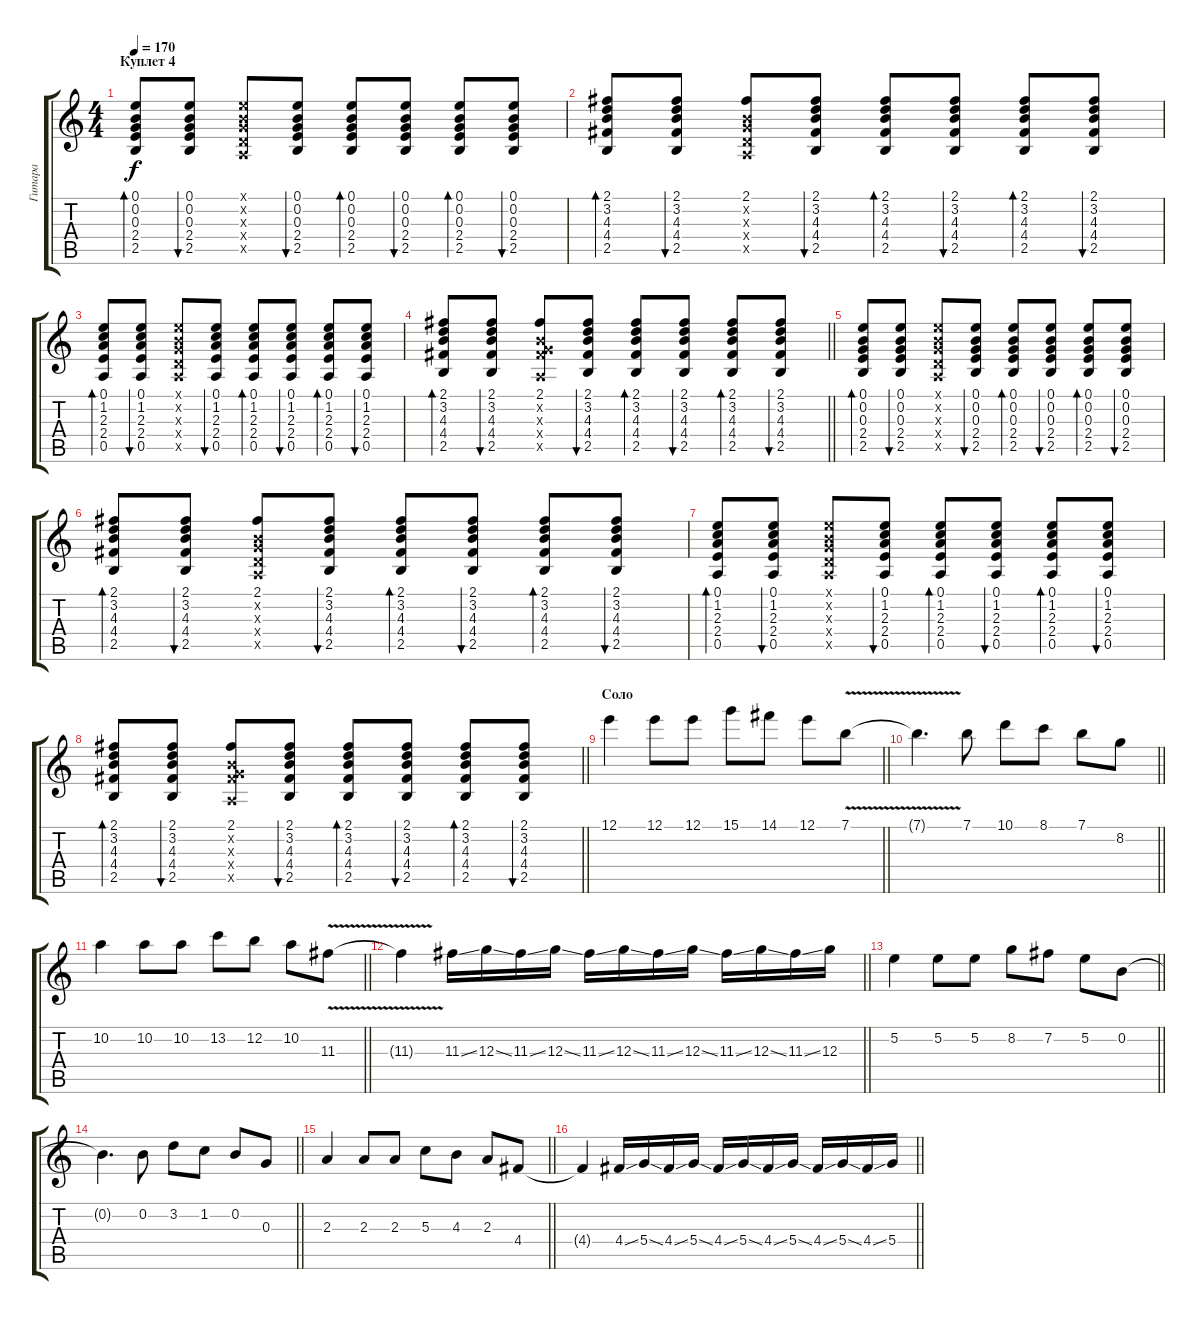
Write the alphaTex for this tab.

\track ("Гитара" "Гитара") {instrument overdrivenguitar}
\staff {score tabs}
\tuning (E4 B3 G3 D3 A2 E2) {hide}
\ts (4 4)
\section ("" "Куплет 4")
\tempo 170
\clef g2
\ks c
(0.1 0.2 0.3 2.4 2.5).8{bd 60 dy f volume 13 instrument overdrivenguitar} (0.1 0.2 0.3 2.4 2.5).8{bu 60} (0.1{x} 0.2{x} 0.3{x} 0.4{x} 0.5{x}).8 (0.1 0.2 0.3 2.4 2.5).8{bu 60} (0.1 0.2 0.3 2.4 2.5).8{bd 60} (0.1 0.2 0.3 2.4 2.5).8{bu 60} (0.1 0.2 0.3 2.4 2.5).8{bd 60} (0.1 0.2 0.3 2.4 2.5).8{bu 60} |
(2.1 3.2 4.3 4.4 2.5).8{bd 60} (2.1 3.2 4.3 4.4 2.5).8{bu 60} (2.1 0.2{x} 0.3{x} 0.4{x} 0.5{x}).8 (2.1 3.2 4.3 4.4 2.5).8{bu 60} (2.1 3.2 4.3 4.4 2.5).8{bd 60} (2.1 3.2 4.3 4.4 2.5).8{bu 60} (2.1 3.2 4.3 4.4 2.5).8{bd 60} (2.1 3.2 4.3 4.4 2.5).8{bu 60} |
(0.1 1.2 2.3 2.4 0.5).8{bd 60} (0.1 1.2 2.3 2.4 0.5).8{bu 60} (0.1{x} 0.2{x} 0.3{x} 0.4{x} 0.5{x}).8 (0.1 1.2 2.3 2.4 0.5).8{bu 60} (0.1 1.2 2.3 2.4 0.5).8{bd 60} (0.1 1.2 2.3 2.4 0.5).8{bu 60} (0.1 1.2 2.3 2.4 0.5).8{bd 60} (0.1 1.2 2.3 2.4 0.5).8{bu 60} |
\barLineRight lightlight
(2.1 3.2 4.3 4.4 2.5).8{bd 60} (2.1 3.2 4.3 4.4 2.5).8{bu 60} (2.1 0.2{x} 0.3{x} 4.4{x} 0.5{x}).8 (2.1 3.2 4.3 4.4 2.5).8{bu 60} (2.1 3.2 4.3 4.4 2.5).8{bd 60} (2.1 3.2 4.3 4.4 2.5).8{bu 60} (2.1 3.2 4.3 4.4 2.5).8{bd 60} (2.1 3.2 4.3 4.4 2.5).8{bu 60} |
(0.1 0.2 0.3 2.4 2.5).8{bd 60} (0.1 0.2 0.3 2.4 2.5).8{bu 60} (0.1{x} 0.2{x} 0.3{x} 0.4{x} 0.5{x}).8 (0.1 0.2 0.3 2.4 2.5).8{bu 60} (0.1 0.2 0.3 2.4 2.5).8{bd 60} (0.1 0.2 0.3 2.4 2.5).8{bu 60} (0.1 0.2 0.3 2.4 2.5).8{bd 60} (0.1 0.2 0.3 2.4 2.5).8{bu 60} |
(2.1 3.2 4.3 4.4 2.5).8{bd 60} (2.1 3.2 4.3 4.4 2.5).8{bu 60} (2.1 0.2{x} 0.3{x} 0.4{x} 0.5{x}).8 (2.1 3.2 4.3 4.4 2.5).8{bu 60} (2.1 3.2 4.3 4.4 2.5).8{bd 60} (2.1 3.2 4.3 4.4 2.5).8{bu 60} (2.1 3.2 4.3 4.4 2.5).8{bd 60} (2.1 3.2 4.3 4.4 2.5).8{bu 60} |
(0.1 1.2 2.3 2.4 0.5).8{bd 60} (0.1 1.2 2.3 2.4 0.5).8{bu 60} (0.1{x} 0.2{x} 0.3{x} 0.4{x} 0.5{x}).8 (0.1 1.2 2.3 2.4 0.5).8{bu 60} (0.1 1.2 2.3 2.4 0.5).8{bd 60} (0.1 1.2 2.3 2.4 0.5).8{bu 60} (0.1 1.2 2.3 2.4 0.5).8{bd 60} (0.1 1.2 2.3 2.4 0.5).8{bu 60} |
\barLineRight lightlight
(2.1 3.2 4.3 4.4 2.5).8{bd 60} (2.1 3.2 4.3 4.4 2.5).8{bu 60} (2.1 0.2{x} 0.3{x} 4.4{x} 0.5{x}).8 (2.1 3.2 4.3 4.4 2.5).8{bu 60} (2.1 3.2 4.3 4.4 2.5).8{bd 60} (2.1 3.2 4.3 4.4 2.5).8{bu 60} (2.1 3.2 4.3 4.4 2.5).8{bd 60} (2.1 3.2 4.3 4.4 2.5).8{bu 60} |
\section ("" "Соло")
\barLineRight lightlight
12.1.4{instrument overdrivenguitar} 12.1.8 12.1.8 15.1.8 14.1.8 12.1.8 7.1{v}.8 |
\barLineRight lightlight
7.1{t}.4{d} 7.1.8 10.1.8 8.1.8 7.1.8 8.2.8 |
\barLineRight lightlight
10.2.4 10.2.8 10.2.8 13.2.8 12.2.8 10.2.8 11.3{v}.8 |
\barLineRight lightlight
11.3{t}.4 11.3{ss}.16 12.3{ss}.16 11.3{ss}.16 12.3{ss}.16 11.3{ss}.16 12.3{ss}.16 11.3{ss}.16 12.3{ss}.16 11.3{ss}.16 12.3{ss}.16 11.3{ss}.16 12.3.16 |
\barLineRight lightlight
5.2.4 5.2.8 5.2.8 8.2.8 7.2.8 5.2.8 0.2.8 |
\barLineRight lightlight
0.2{t}.4{d} 0.2.8 3.2.8 1.2.8 0.2.8 0.3.8 |
\barLineRight lightlight
2.3.4 2.3.8 2.3.8 5.3.8 4.3.8 2.3.8 4.4.8 |
\barLineRight lightlight
4.4{t}.4 4.4{ss}.16 5.4{ss}.16 4.4{ss}.16 5.4{ss}.16 4.4{ss}.16 5.4{ss}.16 4.4{ss}.16 5.4{ss}.16 4.4{ss}.16 5.4{ss}.16 4.4{ss}.16 5.4.16
